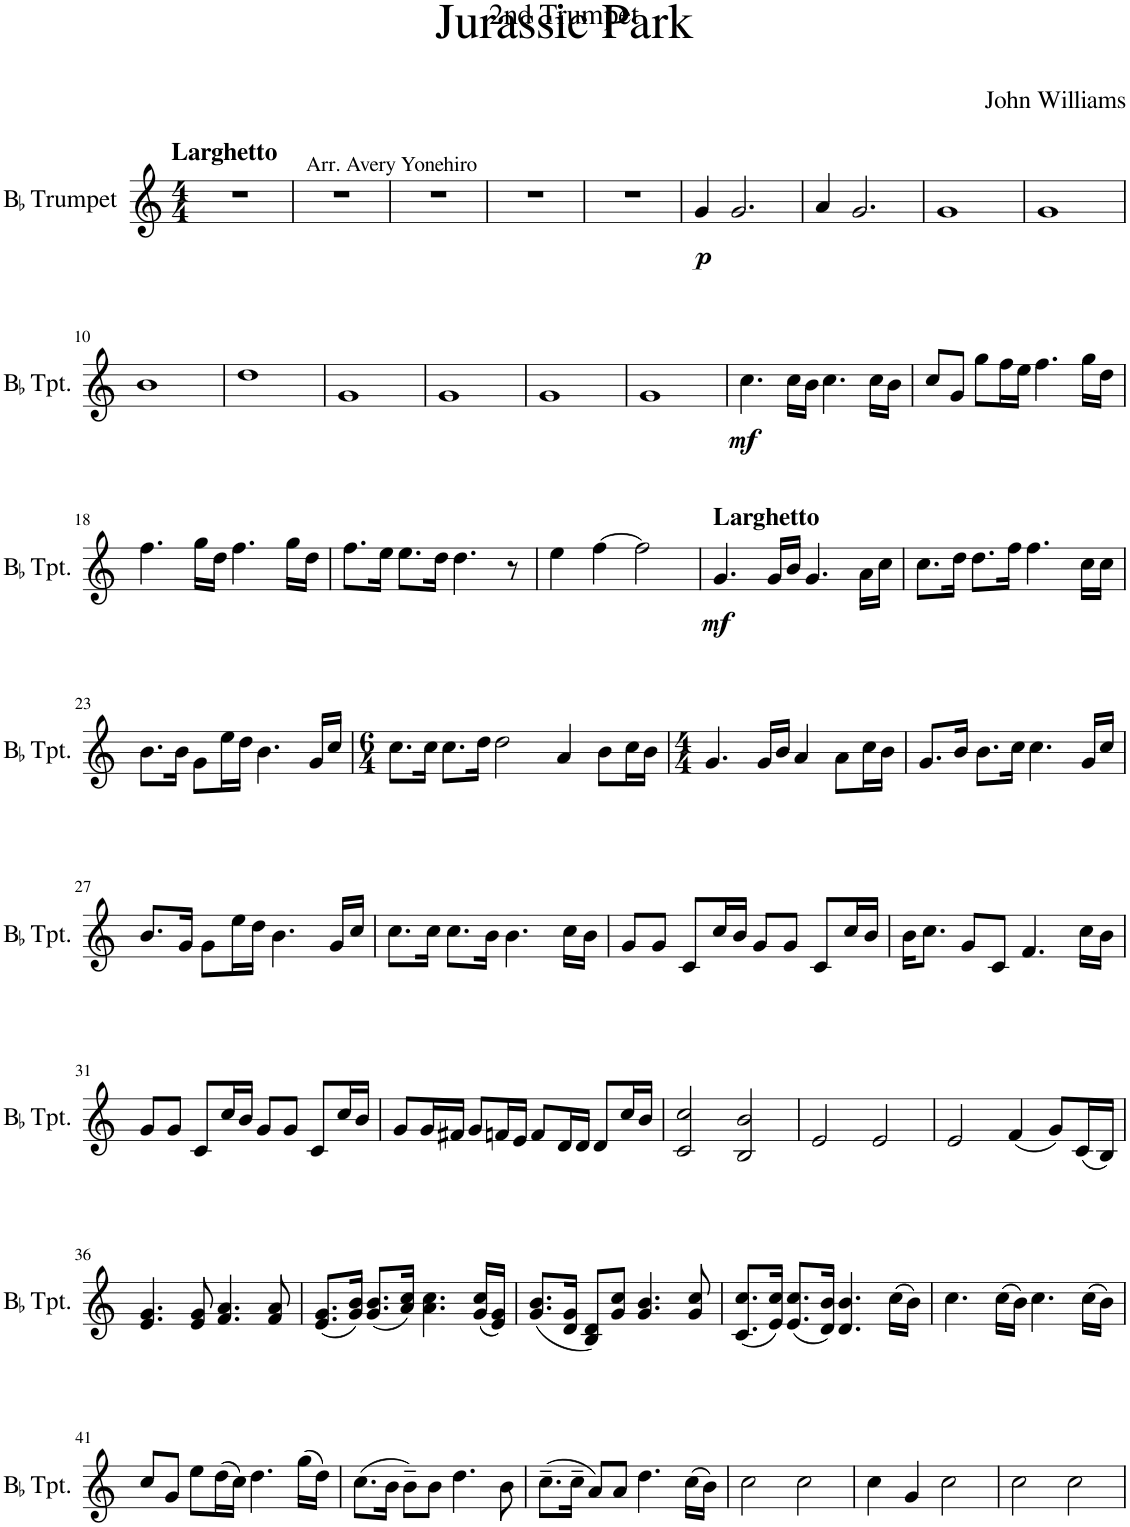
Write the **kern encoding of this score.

**kern	**dynam
*part1	*part1
*staff1	*staff1
*I"BaccidentalFlat Trumpet	*
*I'BaccidentalFlat Tpt.	*
*clefG2	*
*Trd1c2	*
*k[]	*
*M4/4	*
=1	=1
!LO:TX:a:B:t=Larghetto	!
1r	.
=2	=2
!LO:TX:a:t=Arr. Avery Yonehiro	!
1r	.
=3	=3
1r	.
=4	=4
1r	.
=5	=5
1r	.
=6	=6
!	!LO:DY:b
4g/	p
2.g/	.
=7	=7
4a/	.
2.g/	.
=8	=8
1g	.
=9	=9
1g	.
!!LO:LB:g=z
=10	=10
1b	.
=11	=11
1dd	.
=12	=12
1g	.
=13	=13
1g	.
=14	=14
1g	.
=15	=15
1g	.
=16	=16
!	!LO:DY:b
4.cc\	mf
16cc\LL	.
16b\JJ	.
4.cc\	.
16cc\LL	.
16b\JJ	.
=17	=17
8cc/L	.
8g/J	.
8gg\L	.
16ff\L	.
16ee\JJ	.
4.ff\	.
16gg\LL	.
16dd\JJ	.
!!LO:LB:g=z
=18	=18
4.ff\	.
16gg\LL	.
16dd\JJ	.
4.ff\	.
16gg\LL	.
16dd\JJ	.
=19	=19
8.ff\L	.
16ee\Jk	.
8.ee\L	.
16dd\Jk	.
4.dd\	.
8r	.
=20	=20
4ee\	.
[4ff\	.
2ff\]	.
=21	=21
!LO:TX:a:B:t=Larghetto	!
!	!LO:DY:b
4.g/	mf
16g/LL	.
16b/JJ	.
4.g/	.
16a\LL	.
16cc\JJ	.
=22	=22
8.cc\L	.
16dd\Jk	.
8.dd\L	.
16ff\Jk	.
4.ff\	.
16cc\LL	.
16cc\JJ	.
!!LO:LB:g=z
=23	=23
8.b\L	.
16b\Jk	.
8g\L	.
16ee\L	.
16dd\JJ	.
4.b\	.
16g/LL	.
16cc/JJ	.
=24	=24
*M6/4	*
8.cc\L	.
16cc\Jk	.
8.cc\L	.
16dd\Jk	.
2dd\	.
4a/	.
8b\L	.
16cc\L	.
16b\JJ	.
=25	=25
*M4/4	*
4.g/	.
16g/LL	.
16b/JJ	.
4a/	.
8a\L	.
16cc\L	.
16b\JJ	.
=26	=26
8.g/L	.
16b/Jk	.
8.b\L	.
16cc\Jk	.
4.cc\	.
16g/LL	.
16cc/JJ	.
!!LO:LB:g=z
=27	=27
8.b/L	.
16g/Jk	.
8g\L	.
16ee\L	.
16dd\JJ	.
4.b\	.
16g/LL	.
16cc/JJ	.
=28	=28
8.cc\L	.
16cc\Jk	.
8.cc\L	.
16b\Jk	.
4.b\	.
16cc\LL	.
16b\JJ	.
=29	=29
8g/L	.
8g/J	.
8c/L	.
16cc/L	.
16b/JJ	.
8g/L	.
8g/J	.
8c/L	.
16cc/L	.
16b/JJ	.
=30	=30
16b\KL	.
8.cc\J	.
8g/L	.
8c/J	.
4.f/	.
16cc\LL	.
16b\JJ	.
!!LO:LB:g=z
=31	=31
8g/L	.
8g/J	.
8c/L	.
16cc/L	.
16b/JJ	.
8g/L	.
8g/J	.
8c/L	.
16cc/L	.
16b/JJ	.
=32	=32
8g/L	.
16g/L	.
16f#X/JJ	.
8g/L	.
16fn/L	.
16e/JJ	.
8f/L	.
16d/L	.
16d/JJ	.
8d/L	.
16cc/L	.
16b/JJ	.
=33	=33
2c/ 2cc/	.
2B/ 2b/	.
=34	=34
2e/	.
2e/	.
=35	=35
2e/	.
(4f/	.
8g/L)	.
(16c/L	.
16B/JJ)	.
!!LO:LB:g=z
=36	=36
4.e/ 4.g/	.
8e/ 8g/	.
4.f/ 4.a/	.
8f/ 8a/	.
=37	=37
(8.e/ 8.g/L	.
16g/ 16b/Jk)	.
(8.g/ 8.b/L	.
16a/ 16cc/Jk)	.
4.a\ 4.cc\	.
(16g/ 16cc/LL	.
16e/ 16g/JJ)	.
=38	=38
(8.g/ 8.b/L	.
16d/ 16g/Jk	.
8B/ 8d/L)	.
8g/ 8cc/J	.
4.g/ 4.b/	.
8g/ 8cc/	.
=39	=39
(8.c/ 8.cc/L	.
16e/ 16cc/Jk)	.
(8.e/ 8.cc/L	.
16d/ 16b/Jk)	.
4.d/ 4.b/	.
(16cc\LL	.
16b\JJ)	.
=40	=40
4.cc\	.
(16cc\LL	.
16b\JJ)	.
4.cc\	.
(16cc\LL	.
16b\JJ)	.
!!LO:LB:g=z
=41	=41
8cc/L	.
8g/J	.
8ee\L	.
(16dd\L	.
16cc\JJ)	.
4.dd\	.
(16gg\LL	.
16dd\JJ)	.
=42	=42
(8.cc\L	.
16b\Jk	.
8b~\L)	.
8b\J	.
4.dd\	.
8b\	.
=43	=43
(8.cc~\L	.
16cc~\Jk	.
8a/L)	.
8a/J	.
4.dd\	.
(16cc\LL	.
16b\JJ)	.
=44	=44
2cc\	.
2cc\	.
=45	=45
4cc\	.
4g/	.
2cc\	.
=46	=46
2cc\	.
2cc\	.
=	=
*-	*-
